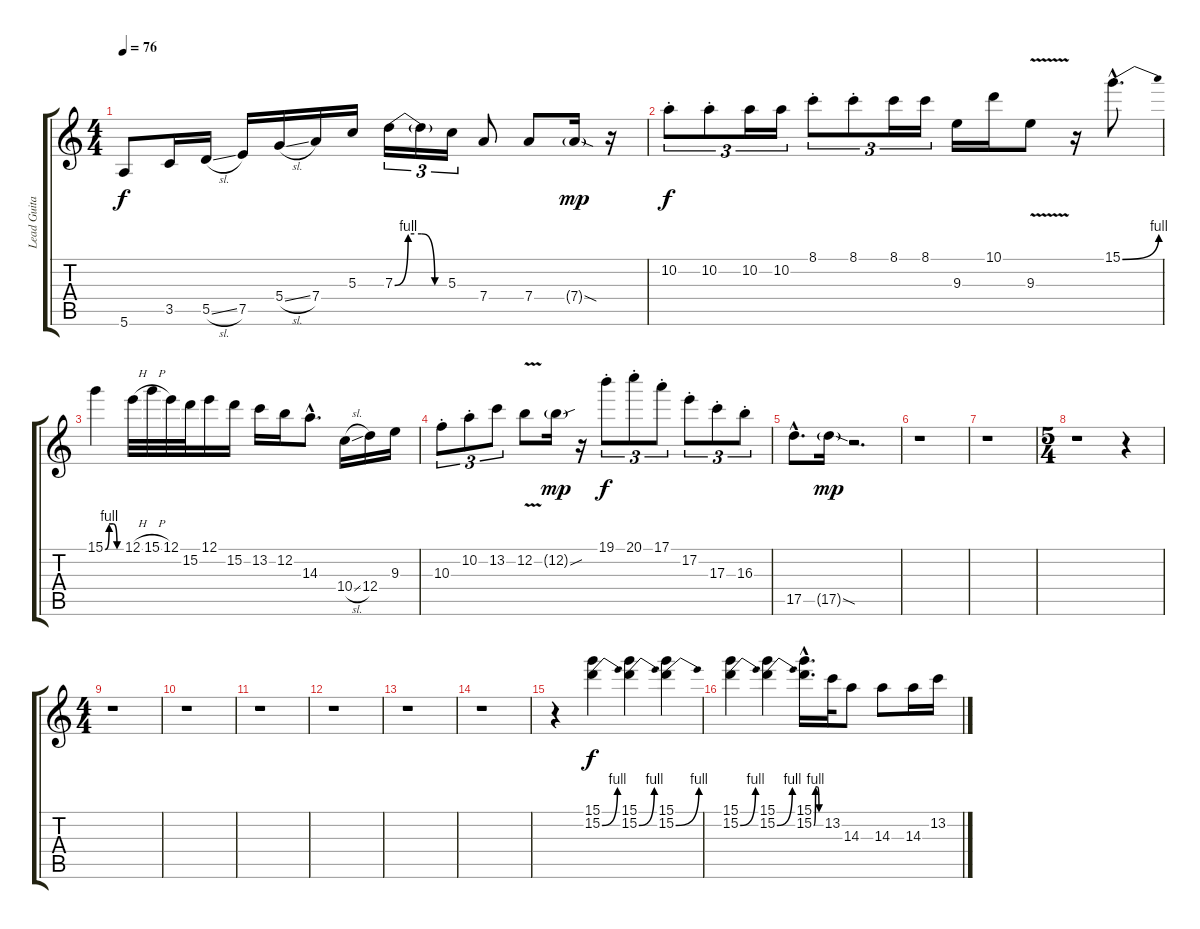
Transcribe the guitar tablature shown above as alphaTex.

\track ("Lead Guitar" "Lead Guita") {instrument distortionguitar}
\staff {score tabs}
\tuning (E4 B3 G3 D3 A2 E2) {hide}
\ts (4 4)
\tempo 76
\clef g2
\ks c
5.6.8{dy f} 3.5.16 5.5{sl}.16 7.5.16 5.4{sl}.16 7.4.16 5.3.16 7.3{be (custom 0 0 15 4 30 4 45 0 60 0)}.16{tu (3 2)} 7.3{t}.16{tu (3 2)} 5.3.16{tu (3 2)} 7.4.8 7.4.8 7.4{sod g}.16{dy mp} r.16 |
10.2{st}.8{tu (3 2) dy f} 10.2{st}.8{tu (3 2)} 10.2.16{tu (3 2)} 10.2.16{tu (3 2)} 8.1{st}.8{tu (3 2)} 8.1{st}.8{tu (3 2)} 8.1.16{tu (3 2)} 8.1.16{tu (3 2)} 9.3.16 10.1.16 9.3{v}.8 r.16 15.1{be (bend 0 0 60 4) hac}.8{d} |
15.1{be (custom 0 0 15 4 30 4 45 0 60 0)}.4 12.1{h}.32 15.1{h}.32 12.1.32 15.2.32 12.1.16 15.2.16 13.2.16 12.2.16 14.3{hac}.8{d} 10.4{sl}.16 12.4.16 9.3.16 |
10.3{st}.8{tu (3 2)} 10.2{st}.8{tu (3 2)} 13.2.8{tu (3 2)} 12.2{v}.8 12.2{sou g}.16{dy mp} r.16 19.1{st}.8{tu (3 2) dy f} 20.1{st}.8{tu (3 2)} 17.1{st}.8{tu (3 2)} 17.2{st}.8{tu (3 2)} 17.3{st}.8{tu (3 2)} 16.3{st}.8{tu (3 2)} |
17.5{hac}.8{d} 17.5{sod g}.16{dy mp} r.2{d} |
r.1 |
r.1 |
\ts (5 4)
r.1 r.4 |
\ts (4 4)
r.1 |
r.1 |
r.1 |
r.1 |
r.1 |
r.1 |
r.4 (15.1 15.2{be (bend 0 0 60 4)}).4{dy f} (15.1 15.2{be (bend 0 0 60 4)}).4 (15.1 15.2{be (bend 0 0 60 4)}).4 |
(15.1 15.2{be (bend 0 0 60 4)}).4 (15.1 15.2{be (bend 0 0 60 4)}).4 (15.1{hac} 15.2{be (custom 0 0 15 4 30 4 45 0 60 0) hac}).16{d} 13.2.32 14.3.8 14.3.8 14.3.16 13.2.16
